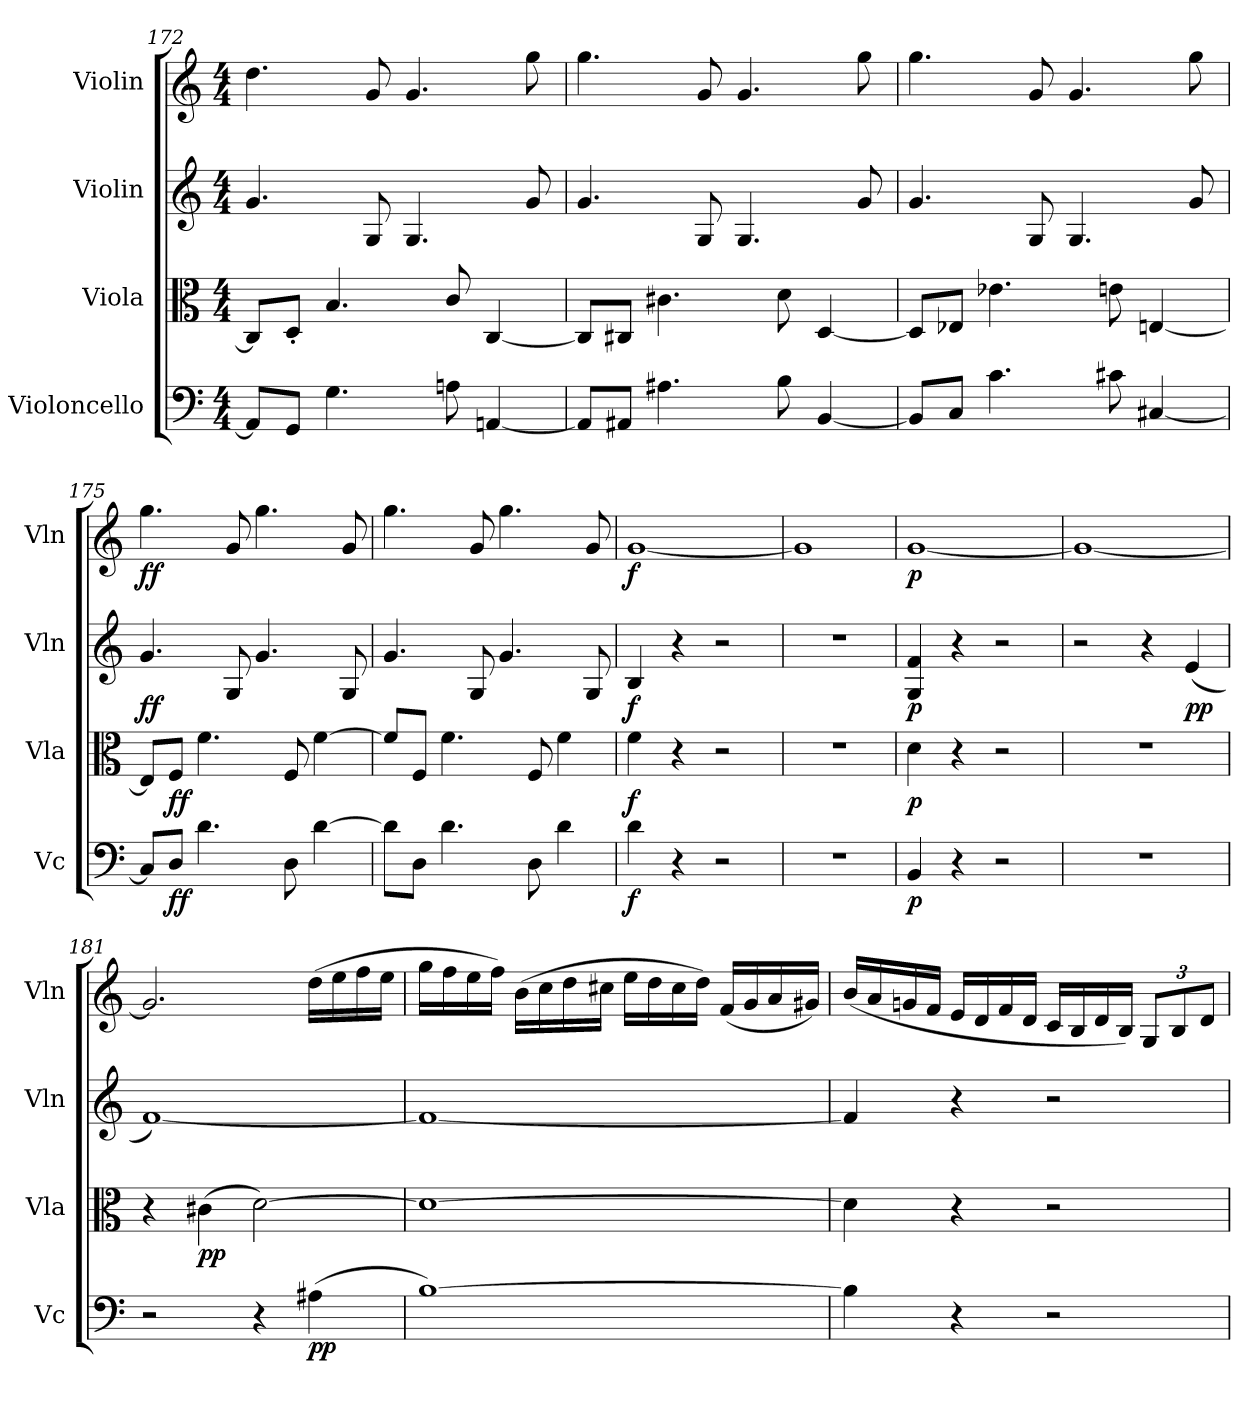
**kern	**dynam	**kern	**dynam	**kern	**dynam	**kern	**dynam
*part4	*part4	*part3	*part3	*part2	*part2	*part1	*part1
*staff4	*staff4	*staff3	*staff3	*staff2	*staff2	*staff1	*staff1
*I"Violoncello	*	*I"Viola	*	*I"Violin	*	*I"Violin	*
*I'Vc	*	*I'Vla	*	*I'Vln	*	*I'Vln	*
*clefF4	*	*clefC3	*	*clefG2	*	*clefG2	*
*k[]	*	*k[]	*	*k[]	*	*k[]	*
*C:	*	*C:	*	*C:	*	*C:	*
*M4/4	*	*M4/4	*	*M4/4	*	*M4/4	*
=172	=172	=172	=172	=172	=172	=172	=172
8AA-/L]	.	8C/L]	.	4.g/	.	4.dd\	.
8GG/J	.	8D'/J	.	.	.	.	.
4.G\	.	4.B/	.	.	.	.	.
.	.	.	.	8G/	.	8g/	.
.	.	.	.	4.G/	.	4.g/	.
8An\	.	8c/	.	.	.	.	.
[4AAn/	.	[4C/	.	.	.	.	.
.	.	.	.	8g/	.	8gg\	.
=173	=173	=173	=173	=173	=173	=173	=173
8AA/L]	.	8C/L]	.	4.g/	.	4.gg\	.
8AA#X/J	.	8C#X/J	.	.	.	.	.
4.A#X\	.	4.c#X\	.	.	.	.	.
.	.	.	.	8G/	.	8g/	.
.	.	.	.	4.G/	.	4.g/	.
8B\	.	8d\	.	.	.	.	.
[4BB/	.	[4D/	.	.	.	.	.
.	.	.	.	8g/	.	8gg\	.
=174	=174	=174	=174	=174	=174	=174	=174
8BB/L]	.	8D/L]	.	4.g/	.	4.gg\	.
8C/J	.	8E-X/J	.	.	.	.	.
4.c\	.	4.e-X\	.	.	.	.	.
.	.	.	.	8G/	.	8g/	.
.	.	.	.	4.G/	.	4.g/	.
8c#X\	.	8en\	.	.	.	.	.
[4C#X/	.	[4En/	.	.	.	.	.
.	.	.	.	8g/	.	8gg\	.
=175	=175	=175	=175	=175	=175	=175	=175
8C#/L]	.	8E/L]	.	4.g/	ff	4.gg\	ff
8D/J	ff	8F/J	ff	.	.	.	.
4.d\	.	4.f\	.	.	.	.	.
.	.	.	.	8G/	.	8g/	.
.	.	.	.	4.g/	.	4.gg\	.
8D\	.	8F/	.	.	.	.	.
[4d\	.	[4f\	.	.	.	.	.
.	.	.	.	8G/	.	8g/	.
=176	=176	=176	=176	=176	=176	=176	=176
8d\L]	.	8f/L]	.	4.g/	.	4.gg\	.
8D\J	.	8F/J	.	.	.	.	.
4.d\	.	4.f\	.	.	.	.	.
.	.	.	.	8G/	.	8g/	.
.	.	.	.	4.g/	.	4.gg\	.
8D\	.	8F/	.	.	.	.	.
4d\	.	4f\	.	.	.	.	.
.	.	.	.	8G/	.	8g/	.
=177	=177	=177	=177	=177	=177	=177	=177
4d\	f	4f\	f	4B/	f	[1g	f
4r	.	4r	.	4r	.	.	.
2r	.	2r	.	2r	.	.	.
=178	=178	=178	=178	=178	=178	=178	=178
1r	.	1r	.	1r	.	1g]	.
=179	=179	=179	=179	=179	=179	=179	=179
4BB/	p	4d\	p	4G/ 4f/	p	[1g	p
4r	.	4r	.	4r	.	.	.
2r	.	2r	.	2r	.	.	.
=180	=180	=180	=180	=180	=180	=180	=180
1r	.	1r	.	2r	.	1g_	.
.	.	.	.	4r	.	.	.
.	.	.	.	(4e/	pp	.	.
=181	=181	=181	=181	=181	=181	=181	=181
2r	.	4r	.	[1f)	.	2.g/]	.
.	.	(4c#X\	pp	.	.	.	.
4r	.	[2d\)	.	.	.	.	.
(4A#X\	pp	.	.	.	.	(16dd\LL	.
.	.	.	.	.	.	16ee\	.
.	.	.	.	.	.	16ff\	.
.	.	.	.	.	.	16ee\JJ	.
=182	=182	=182	=182	=182	=182	=182	=182
[1B)	.	1d_	.	1f_	.	16gg\LL	.
.	.	.	.	.	.	16ff\	.
.	.	.	.	.	.	16ee\	.
.	.	.	.	.	.	16ff\JJ)	.
.	.	.	.	.	.	(16b\LL	.
.	.	.	.	.	.	16cc\	.
.	.	.	.	.	.	16dd\	.
.	.	.	.	.	.	16cc#X\JJ	.
.	.	.	.	.	.	16ee\LL	.
.	.	.	.	.	.	16dd\	.
.	.	.	.	.	.	16cc#\	.
.	.	.	.	.	.	16dd\JJ)	.
.	.	.	.	.	.	(16f/LL	.
.	.	.	.	.	.	16g/	.
.	.	.	.	.	.	16a/	.
.	.	.	.	.	.	16g#X/JJ)	.
=183	=183	=183	=183	=183	=183	=183	=183
4B\]	.	4d\]	.	4f/]	.	(16b/LL	.
.	.	.	.	.	.	16a/	.
.	.	.	.	.	.	16gn/	.
.	.	.	.	.	.	16f/JJ	.
4r	.	4r	.	4r	.	16e/LL	.
.	.	.	.	.	.	16d/	.
.	.	.	.	.	.	16f/	.
.	.	.	.	.	.	16d/JJ	.
2r	.	2r	.	2r	.	16c/LL	.
.	.	.	.	.	.	16B/	.
.	.	.	.	.	.	16d/	.
.	.	.	.	.	.	16B/JJ)	.
.	.	.	.	.	.	12G/L	.
.	.	.	.	.	.	12B/	.
.	.	.	.	.	.	12d/J	.
=	=	=	=	=	=	=	=
*-	*-	*-	*-	*-	*-	*-	*-
